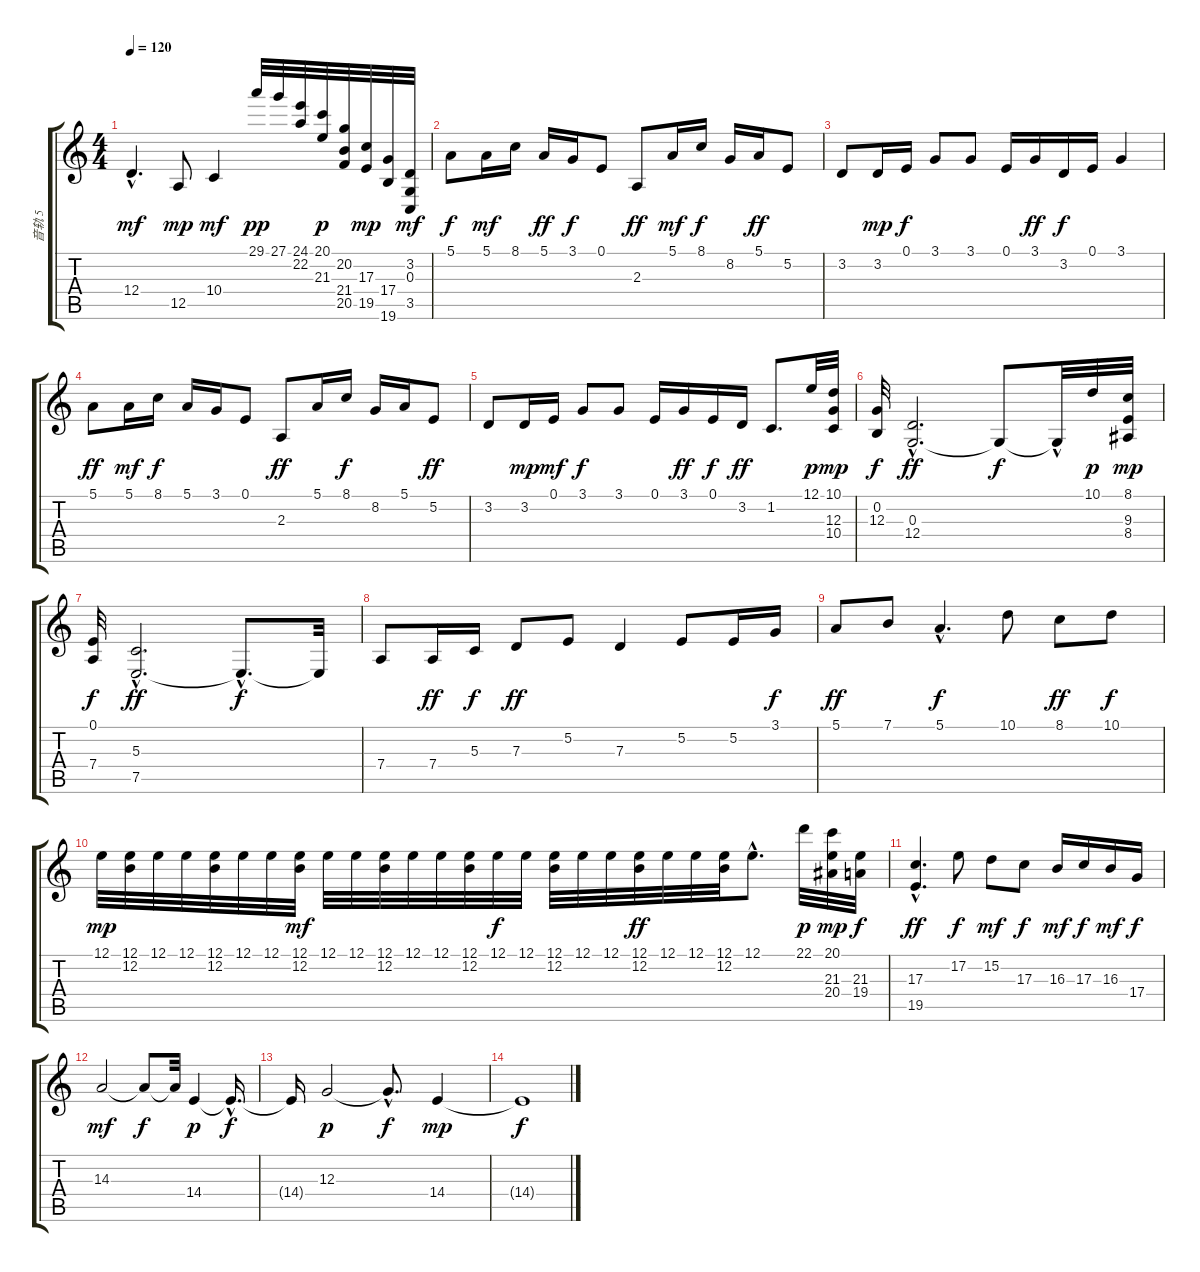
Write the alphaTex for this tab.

\track ("音轨 5" "音轨 5") {instrument koto}
\staff {score tabs}
\tuning (E4 B3 G3 D3 A2 E2) {hide}
\ts (4 4)
\tempo 120
\clef g2
\ks c
12.4{hac}.4{d dy mf} 12.5.8{dy mp} 10.4.4{dy mf} 29.1.32{dy pp} 27.1.32 (24.1 22.2).32 (20.1 21.3).32{dy p} (20.2 21.4 20.5).32 (17.3 19.5).32{dy mp} (17.4 19.6).32 (3.2 0.3 3.5).32{dy mf} |
5.1.8{dy f} 5.1.16{dy mf} 8.1.16 5.1.16{dy ff} 3.1.16{dy f} 0.1.8 2.3.8{dy ff} 5.1.16{dy mf} 8.1.16{dy f} 8.2.16 5.1.16{dy ff} 5.2.8 |
3.2.8 3.2.16{dy mp} 0.1.16{dy f} 3.1.8 3.1.8 0.1.16 3.1.16{dy ff} 3.2.16{dy f} 0.1.16 3.1.4 |
5.1.8{dy ff} 5.1.16{dy mf} 8.1.16{dy f} 5.1.16 3.1.16 0.1.8 2.3.8{dy ff} 5.1.16 8.1.16{dy f} 8.2.16 5.1.16 5.2.8{dy ff} |
3.2.8 3.2.16{dy mp} 0.1.16{dy mf} 3.1.8{dy f} 3.1.8 0.1.16 3.1.16{dy ff} 0.1.16{dy f} 3.2.16{dy ff} 1.2.8{d} 12.1.32{dy p} (10.1 12.3 10.4).32{dy mp} |
(0.2 12.3).32{dy f} (0.3{hac} 12.4).2{d dy ff} 0.3{t}.8{dy f} 0.3{hac t}.32 10.1.32{dy p} (8.1 9.3 8.4).32{dy mp} |
(0.1 7.4).32{dy f} (5.3 7.5{hac}).2{d dy ff} 7.5{hac t}.8{d dy f} 7.5{t}.32 |
7.4.8 7.4.16{dy ff} 5.3.16{dy f} 7.3.8{dy ff} 5.2.8 7.3.4 5.2.8 5.2.16 3.1.16{dy f} |
5.1.8{dy ff} 7.1.8 5.1{hac}.4{d dy f} 10.1.8 8.1.8{dy ff} 10.1.8{dy f} |
12.1.32{dy mp} (12.1 12.2).32 12.1.32 12.1.32 (12.1 12.2).32 12.1.32 12.1.32 (12.1 12.2).32{dy mf} 12.1.32 12.1.32 (12.1 12.2).32 12.1.32 12.1.32 (12.1 12.2).32 12.1.32{dy f} 12.1.32 (12.1 12.2).32 12.1.32 12.1.32 (12.1 12.2).32{dy ff} 12.1.32 12.1.32 (12.1 12.2).32 12.1{hac}.8{d} 22.1.32{dy p} (20.1 21.3 20.4).32{dy mp} (21.3 19.4).32{dy f} |
(17.3 19.5{hac}).4{d dy ff} 17.2.8{dy f} 15.2.8{dy mf} 17.3.8{dy f} 16.3.16{dy mf} 17.3.16{dy f} 16.3.16{dy mf} 17.4.16{dy f} |
14.3.2{dy mf} 14.3{t}.8{dy f} 14.3{t}.32 14.4.4{dy p} 14.4{hac t}.16{d dy f} |
14.4{t}.16 12.3.2{dy p} 12.3{hac t}.8{d dy f} 14.4.4{dy mp} |
14.4{t}.1{dy f}
